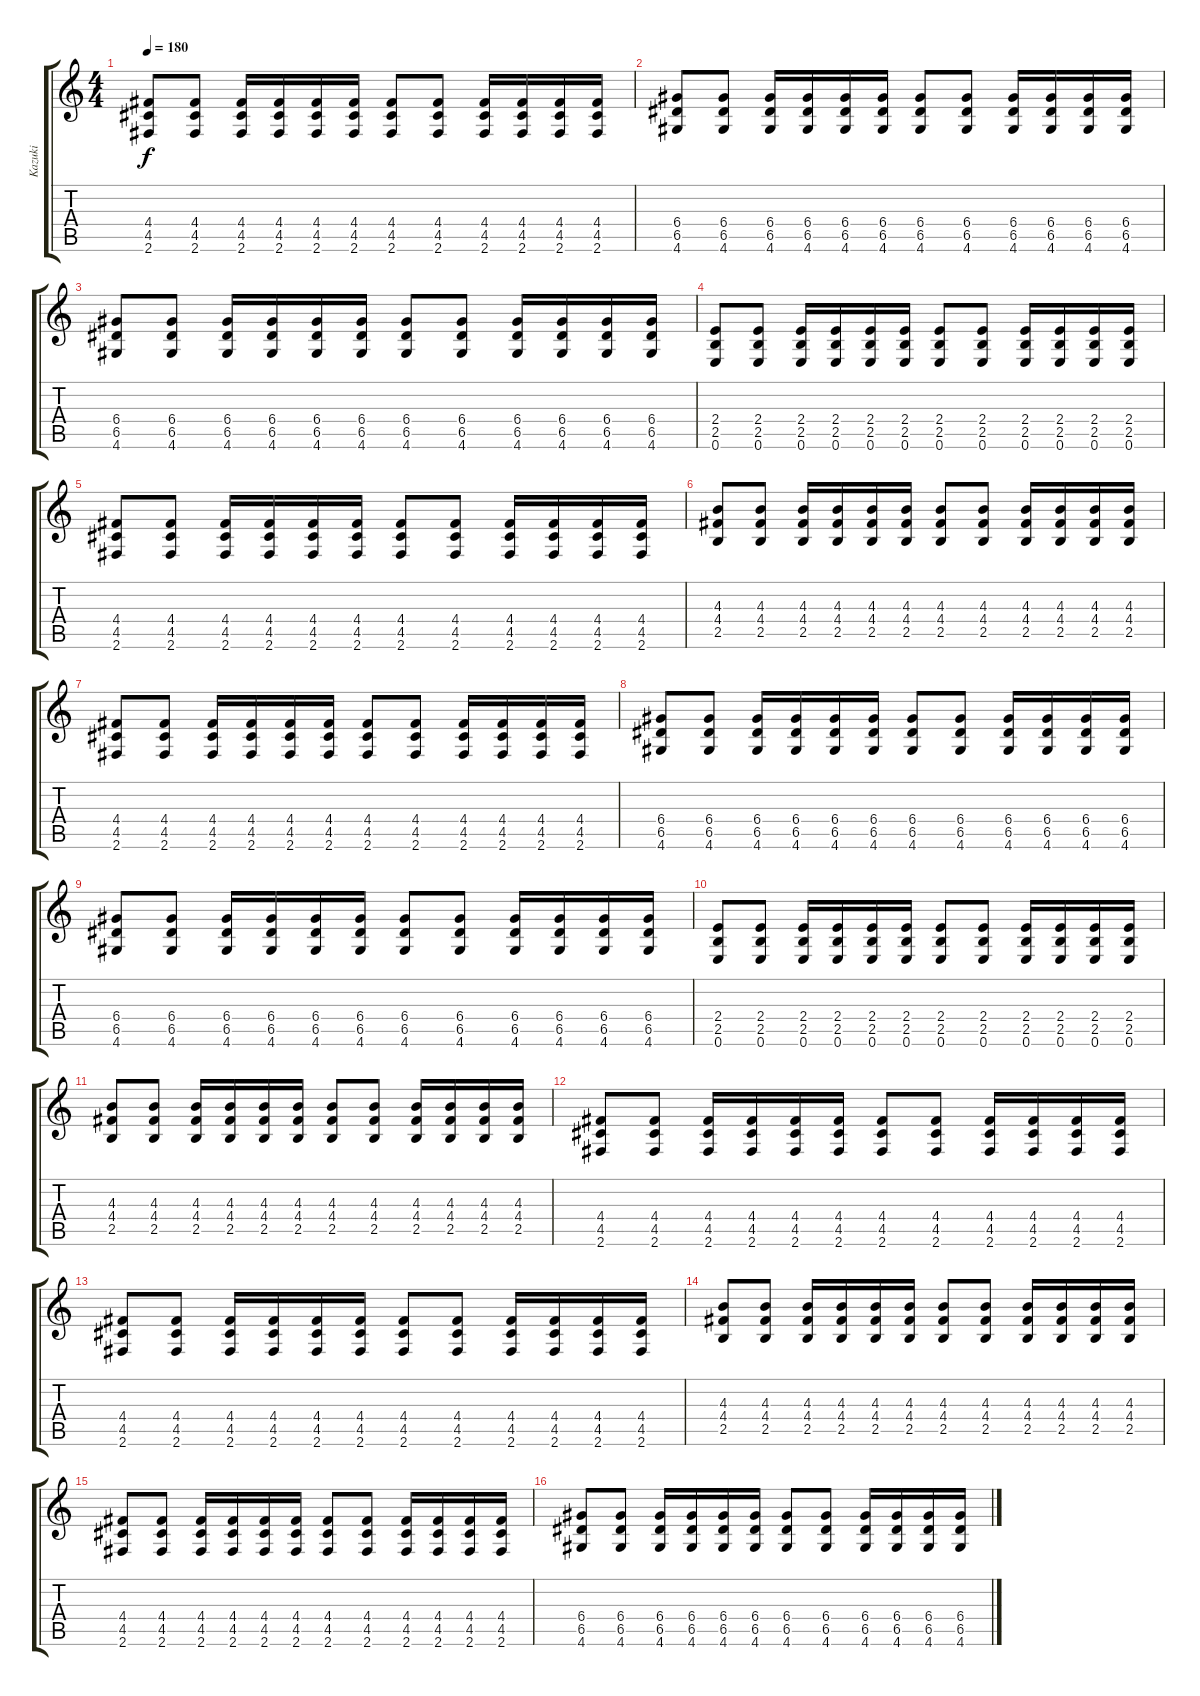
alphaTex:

\track ("Kazuki" "Kazuki") {instrument distortionguitar}
\staff {score tabs}
\tuning (E4 B3 G3 D3 A2 E2) {hide}
\ts (4 4)
\tempo 180
\clef g2
\ks c
(4.4 4.5 2.6).8{dy f} (4.4 4.5 2.6).8 (4.4 4.5 2.6).16 (4.4 4.5 2.6).16 (4.4 4.5 2.6).16 (4.4 4.5 2.6).16 (4.4 4.5 2.6).8 (4.4 4.5 2.6).8 (4.4 4.5 2.6).16 (4.4 4.5 2.6).16 (4.4 4.5 2.6).16 (4.4 4.5 2.6).16 |
(6.4 6.5 4.6).8 (6.4 6.5 4.6).8 (6.4 6.5 4.6).16 (6.4 6.5 4.6).16 (6.4 6.5 4.6).16 (6.4 6.5 4.6).16 (6.4 6.5 4.6).8 (6.4 6.5 4.6).8 (6.4 6.5 4.6).16 (6.4 6.5 4.6).16 (6.4 6.5 4.6).16 (6.4 6.5 4.6).16 |
(6.4 6.5 4.6).8 (6.4 6.5 4.6).8 (6.4 6.5 4.6).16 (6.4 6.5 4.6).16 (6.4 6.5 4.6).16 (6.4 6.5 4.6).16 (6.4 6.5 4.6).8 (6.4 6.5 4.6).8 (6.4 6.5 4.6).16 (6.4 6.5 4.6).16 (6.4 6.5 4.6).16 (6.4 6.5 4.6).16 |
(2.4 2.5 0.6).8 (2.4 2.5 0.6).8 (2.4 2.5 0.6).16 (2.4 2.5 0.6).16 (2.4 2.5 0.6).16 (2.4 2.5 0.6).16 (2.4 2.5 0.6).8 (2.4 2.5 0.6).8 (2.4 2.5 0.6).16 (2.4 2.5 0.6).16 (2.4 2.5 0.6).16 (2.4 2.5 0.6).16 |
(4.4 4.5 2.6).8 (4.4 4.5 2.6).8 (4.4 4.5 2.6).16 (4.4 4.5 2.6).16 (4.4 4.5 2.6).16 (4.4 4.5 2.6).16 (4.4 4.5 2.6).8 (4.4 4.5 2.6).8 (4.4 4.5 2.6).16 (4.4 4.5 2.6).16 (4.4 4.5 2.6).16 (4.4 4.5 2.6).16 |
(4.3 4.4 2.5).8 (4.3 4.4 2.5).8 (4.3 4.4 2.5).16 (4.3 4.4 2.5).16 (4.3 4.4 2.5).16 (4.3 4.4 2.5).16 (4.3 4.4 2.5).8 (4.3 4.4 2.5).8 (4.3 4.4 2.5).16 (4.3 4.4 2.5).16 (4.3 4.4 2.5).16 (4.3 4.4 2.5).16 |
(4.4 4.5 2.6).8 (4.4 4.5 2.6).8 (4.4 4.5 2.6).16 (4.4 4.5 2.6).16 (4.4 4.5 2.6).16 (4.4 4.5 2.6).16 (4.4 4.5 2.6).8 (4.4 4.5 2.6).8 (4.4 4.5 2.6).16 (4.4 4.5 2.6).16 (4.4 4.5 2.6).16 (4.4 4.5 2.6).16 |
(6.4 6.5 4.6).8 (6.4 6.5 4.6).8 (6.4 6.5 4.6).16 (6.4 6.5 4.6).16 (6.4 6.5 4.6).16 (6.4 6.5 4.6).16 (6.4 6.5 4.6).8 (6.4 6.5 4.6).8 (6.4 6.5 4.6).16 (6.4 6.5 4.6).16 (6.4 6.5 4.6).16 (6.4 6.5 4.6).16 |
(6.4 6.5 4.6).8 (6.4 6.5 4.6).8 (6.4 6.5 4.6).16 (6.4 6.5 4.6).16 (6.4 6.5 4.6).16 (6.4 6.5 4.6).16 (6.4 6.5 4.6).8 (6.4 6.5 4.6).8 (6.4 6.5 4.6).16 (6.4 6.5 4.6).16 (6.4 6.5 4.6).16 (6.4 6.5 4.6).16 |
(2.4 2.5 0.6).8 (2.4 2.5 0.6).8 (2.4 2.5 0.6).16 (2.4 2.5 0.6).16 (2.4 2.5 0.6).16 (2.4 2.5 0.6).16 (2.4 2.5 0.6).8 (2.4 2.5 0.6).8 (2.4 2.5 0.6).16 (2.4 2.5 0.6).16 (2.4 2.5 0.6).16 (2.4 2.5 0.6).16 |
(4.3 4.4 2.5).8 (4.3 4.4 2.5).8 (4.3 4.4 2.5).16 (4.3 4.4 2.5).16 (4.3 4.4 2.5).16 (4.3 4.4 2.5).16 (4.3 4.4 2.5).8 (4.3 4.4 2.5).8 (4.3 4.4 2.5).16 (4.3 4.4 2.5).16 (4.3 4.4 2.5).16 (4.3 4.4 2.5).16 |
(4.4 4.5 2.6).8 (4.4 4.5 2.6).8 (4.4 4.5 2.6).16 (4.4 4.5 2.6).16 (4.4 4.5 2.6).16 (4.4 4.5 2.6).16 (4.4 4.5 2.6).8 (4.4 4.5 2.6).8 (4.4 4.5 2.6).16 (4.4 4.5 2.6).16 (4.4 4.5 2.6).16 (4.4 4.5 2.6).16 |
(4.4 4.5 2.6).8 (4.4 4.5 2.6).8 (4.4 4.5 2.6).16 (4.4 4.5 2.6).16 (4.4 4.5 2.6).16 (4.4 4.5 2.6).16 (4.4 4.5 2.6).8 (4.4 4.5 2.6).8 (4.4 4.5 2.6).16 (4.4 4.5 2.6).16 (4.4 4.5 2.6).16 (4.4 4.5 2.6).16 |
(4.3 4.4 2.5).8 (4.3 4.4 2.5).8 (4.3 4.4 2.5).16 (4.3 4.4 2.5).16 (4.3 4.4 2.5).16 (4.3 4.4 2.5).16 (4.3 4.4 2.5).8 (4.3 4.4 2.5).8 (4.3 4.4 2.5).16 (4.3 4.4 2.5).16 (4.3 4.4 2.5).16 (4.3 4.4 2.5).16 |
(4.4 4.5 2.6).8 (4.4 4.5 2.6).8 (4.4 4.5 2.6).16 (4.4 4.5 2.6).16 (4.4 4.5 2.6).16 (4.4 4.5 2.6).16 (4.4 4.5 2.6).8 (4.4 4.5 2.6).8 (4.4 4.5 2.6).16 (4.4 4.5 2.6).16 (4.4 4.5 2.6).16 (4.4 4.5 2.6).16 |
(6.4 6.5 4.6).8 (6.4 6.5 4.6).8 (6.4 6.5 4.6).16 (6.4 6.5 4.6).16 (6.4 6.5 4.6).16 (6.4 6.5 4.6).16 (6.4 6.5 4.6).8 (6.4 6.5 4.6).8 (6.4 6.5 4.6).16 (6.4 6.5 4.6).16 (6.4 6.5 4.6).16 (6.4 6.5 4.6).16
